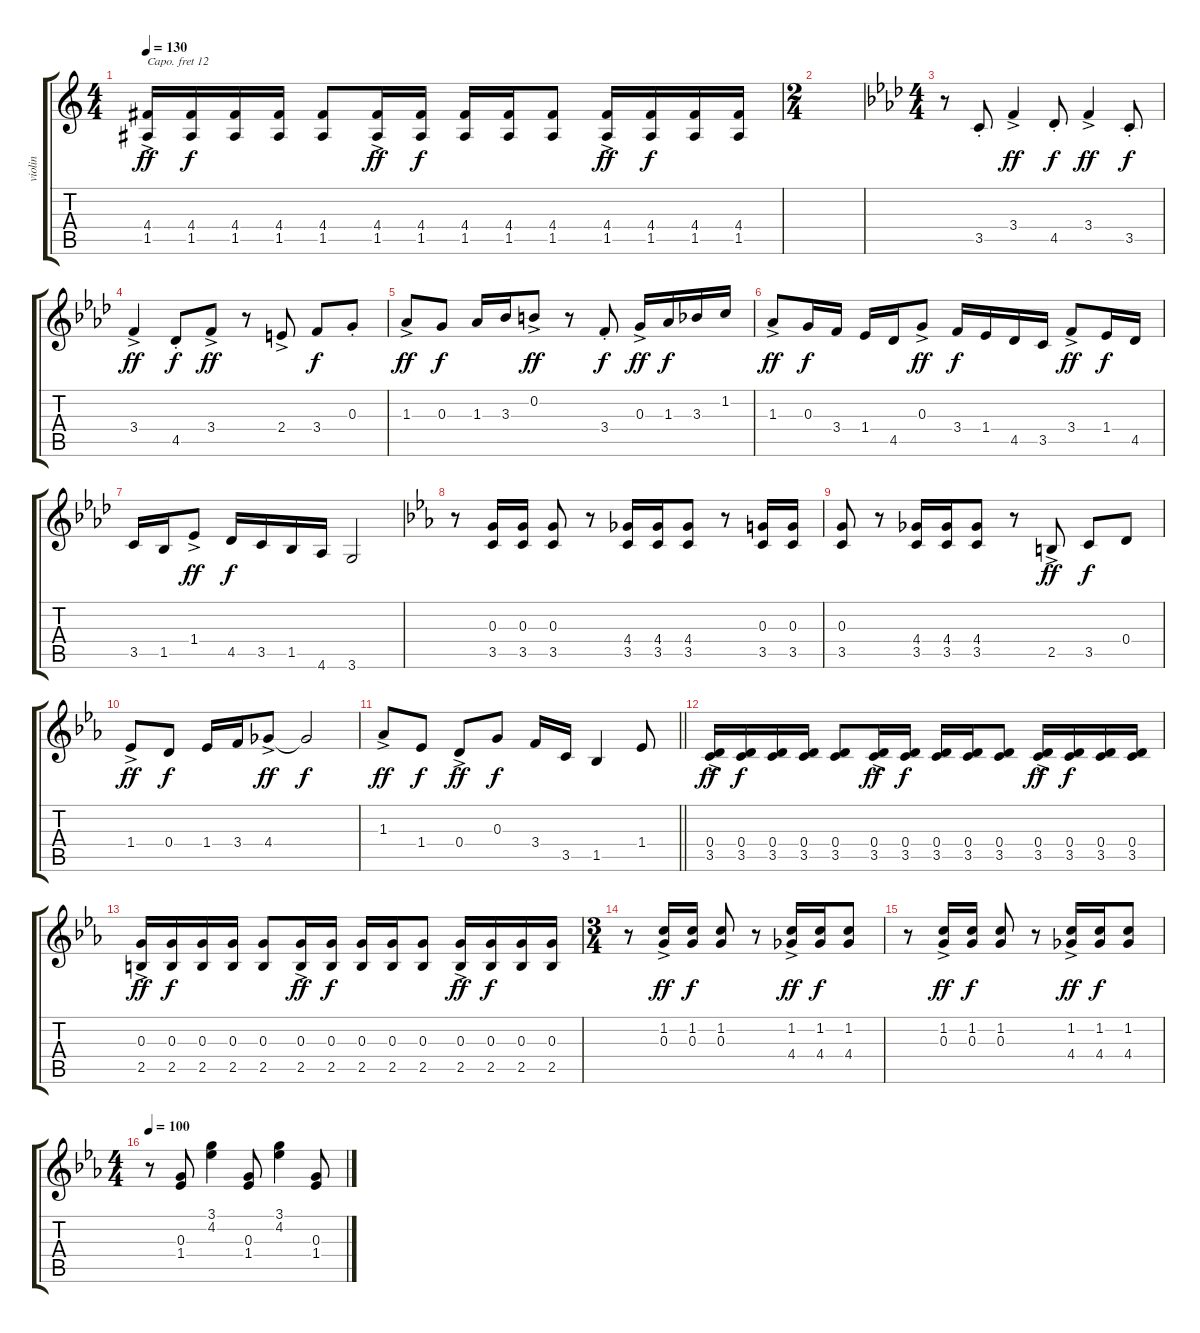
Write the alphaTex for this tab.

\track ("violin" "violin") {instrument violin}
\staff {score tabs}
\capo 12
\tuning (E4 B3 G3 D3 A2 E2) {hide}
\ts (4 4)
\tempo 130
\clef g2
\ks c
(4.4{ac} 1.5{ac}).16{dy ff} (4.4 1.5).16{dy f} (4.4 1.5).16 (4.4 1.5).16 (4.4 1.5).8 (4.4{ac} 1.5{ac}).16{dy ff} (4.4 1.5).16{dy f} (4.4 1.5).16 (4.4 1.5).16 (4.4 1.5).8 (4.4{ac} 1.5{ac}).16{dy ff} (4.4 1.5).16{dy f} (4.4 1.5).16 (4.4 1.5).16 |
\ts (2 4)
|
\ts (4 4)
\ks ab
r.8 3.5{st}.8 3.4{ac}.4{dy ff} 4.5{st}.8{dy f} 3.4{ac}.4{dy ff} 3.5{st}.8{dy f} |
3.4{ac}.4{dy ff} 4.5{st}.8{dy f} 3.4{ac}.8{dy ff} r.8 2.4{ac}.8 3.4.8{dy f} 0.3{st}.8 |
1.3{ac}.8{dy ff} 0.3.8{dy f} 1.3.16 3.3.16 0.2{ac}.8{dy ff} r.8 3.4{st}.8{dy f} 0.3{ac}.16{dy ff} 1.3.16{dy f} 3.3.16 1.2.16 |
1.3{ac}.8{dy ff} 0.3.16{dy f} 3.4.16 1.4.16 4.5.16 0.3{ac}.8{dy ff} 3.4.16{dy f} 1.4.16 4.5.16 3.5.16 3.4{ac}.8{dy ff} 1.4.16{dy f} 4.5.16 |
3.5.16 1.5.16 1.4{ac}.8{dy ff} 4.5.16{dy f} 3.5.16 1.5.16 4.6.16 3.6.2 |
\ks eb
r.8 (0.3 3.5).16 (0.3 3.5).16 (0.3 3.5).8 r.8 (4.4 3.5).16 (4.4 3.5).16 (4.4 3.5).8 r.8 (0.3 3.5).16 (0.3 3.5).16 |
(0.3 3.5).8 r.8 (4.4 3.5).16 (4.4 3.5).16 (4.4 3.5).8 r.8 2.5{ac}.8{dy ff} 3.5.8{dy f} 0.4.8 |
1.4{ac}.8{dy ff} 0.4.8{dy f} 1.4.16 3.4.16 4.4{ac}.8{dy ff} 4.4{t}.2{dy f} |
\barLineRight lightlight
1.3{ac}.8{dy ff} 1.4.8{dy f} 0.4{ac}.8{dy ff} 0.3.8{dy f} 3.4.16 3.5.16 1.5.4 1.4.8 |
(0.4{ac} 3.5{ac}).16{dy ff} (0.4 3.5).16{dy f} (0.4 3.5).16 (0.4 3.5).16 (0.4 3.5).8 (0.4{ac} 3.5{ac}).16{dy ff} (0.4 3.5).16{dy f} (0.4 3.5).16 (0.4 3.5).16 (0.4 3.5).8 (0.4{ac} 3.5{ac}).16{dy ff} (0.4 3.5).16{dy f} (0.4 3.5).16 (0.4 3.5).16 |
(0.3{ac} 2.5{ac}).16{dy ff} (0.3 2.5).16{dy f} (0.3 2.5).16 (0.3 2.5).16 (0.3 2.5).8 (0.3{ac} 2.5{ac}).16{dy ff} (0.3 2.5).16{dy f} (0.3 2.5).16 (0.3 2.5).16 (0.3 2.5).8 (0.3{ac} 2.5{ac}).16{dy ff} (0.3 2.5).16{dy f} (0.3 2.5).16 (0.3 2.5).16 |
\ts (3 4)
r.8 (1.2{ac} 0.3{ac}).16{dy ff} (1.2 0.3).16{dy f} (1.2 0.3).8 r.8 (1.2{ac} 4.4{ac}).16{dy ff} (1.2 4.4).16{dy f} (1.2 4.4).8 |
r.8 (1.2{ac} 0.3{ac}).16{dy ff} (1.2 0.3).16{dy f} (1.2 0.3).8 r.8 (1.2{ac} 4.4{ac}).16{dy ff} (1.2 4.4).16{dy f} (1.2 4.4).8 |
\ts (4 4)
\tempo 100
r.8 (0.3 1.4).8 (3.1 4.2).4 (0.3 1.4).8 (3.1 4.2).4 (0.3 1.4).8
